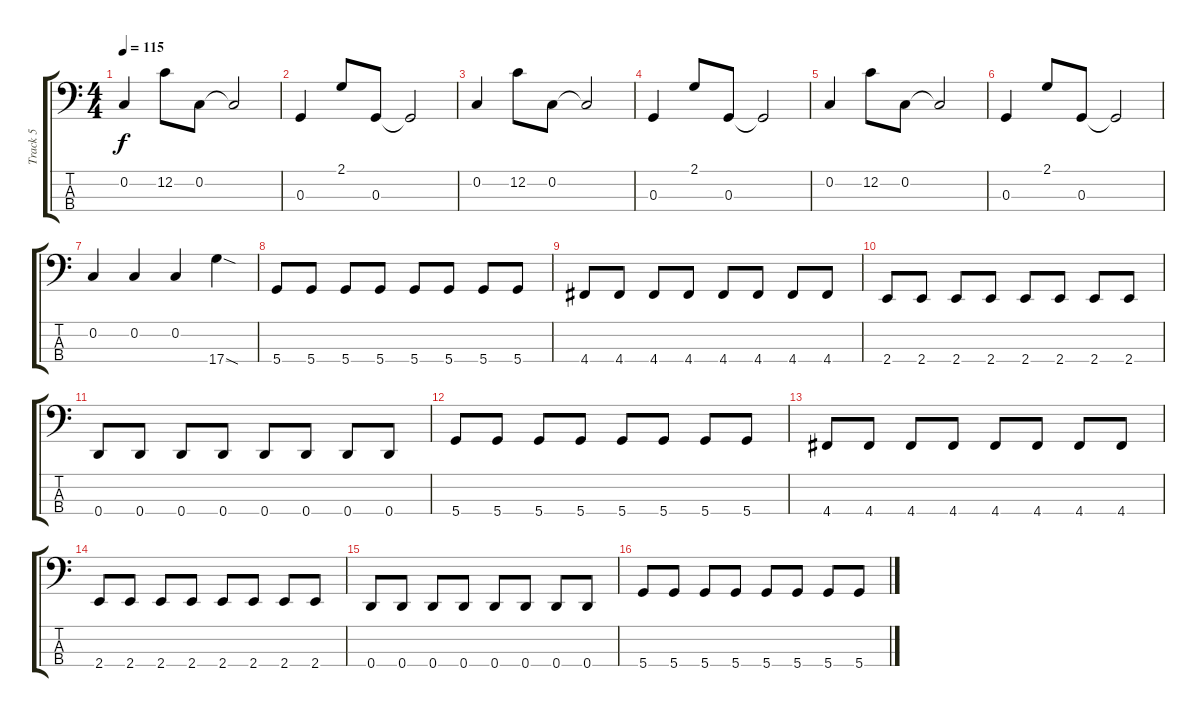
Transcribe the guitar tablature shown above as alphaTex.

\track ("Track 5" "Track 5") {instrument electricbassfinger}
\staff {score tabs}
\tuning (F2 C2 G1 D1) {hide}
\ts (4 4)
\tempo 115
\clef f4
\ks c
0.2.4{dy f} 12.2.8 0.2.8 0.2{t}.2 |
0.3.4 2.1.8 0.3.8 0.3{t}.2 |
0.2.4 12.2.8 0.2.8 0.2{t}.2 |
0.3.4 2.1.8 0.3.8 0.3{t}.2 |
0.2.4 12.2.8 0.2.8 0.2{t}.2 |
0.3.4 2.1.8 0.3.8 0.3{t}.2 |
0.2.4 0.2.4 0.2.4 17.4{sod}.4 |
5.4.8 5.4.8 5.4.8 5.4.8 5.4.8 5.4.8 5.4.8 5.4.8 |
4.4.8 4.4.8 4.4.8 4.4.8 4.4.8 4.4.8 4.4.8 4.4.8 |
2.4.8 2.4.8 2.4.8 2.4.8 2.4.8 2.4.8 2.4.8 2.4.8 |
0.4.8 0.4.8 0.4.8 0.4.8 0.4.8 0.4.8 0.4.8 0.4.8 |
5.4.8 5.4.8 5.4.8 5.4.8 5.4.8 5.4.8 5.4.8 5.4.8 |
4.4.8 4.4.8 4.4.8 4.4.8 4.4.8 4.4.8 4.4.8 4.4.8 |
2.4.8 2.4.8 2.4.8 2.4.8 2.4.8 2.4.8 2.4.8 2.4.8 |
0.4.8 0.4.8 0.4.8 0.4.8 0.4.8 0.4.8 0.4.8 0.4.8 |
5.4.8 5.4.8 5.4.8 5.4.8 5.4.8 5.4.8 5.4.8 5.4.8
